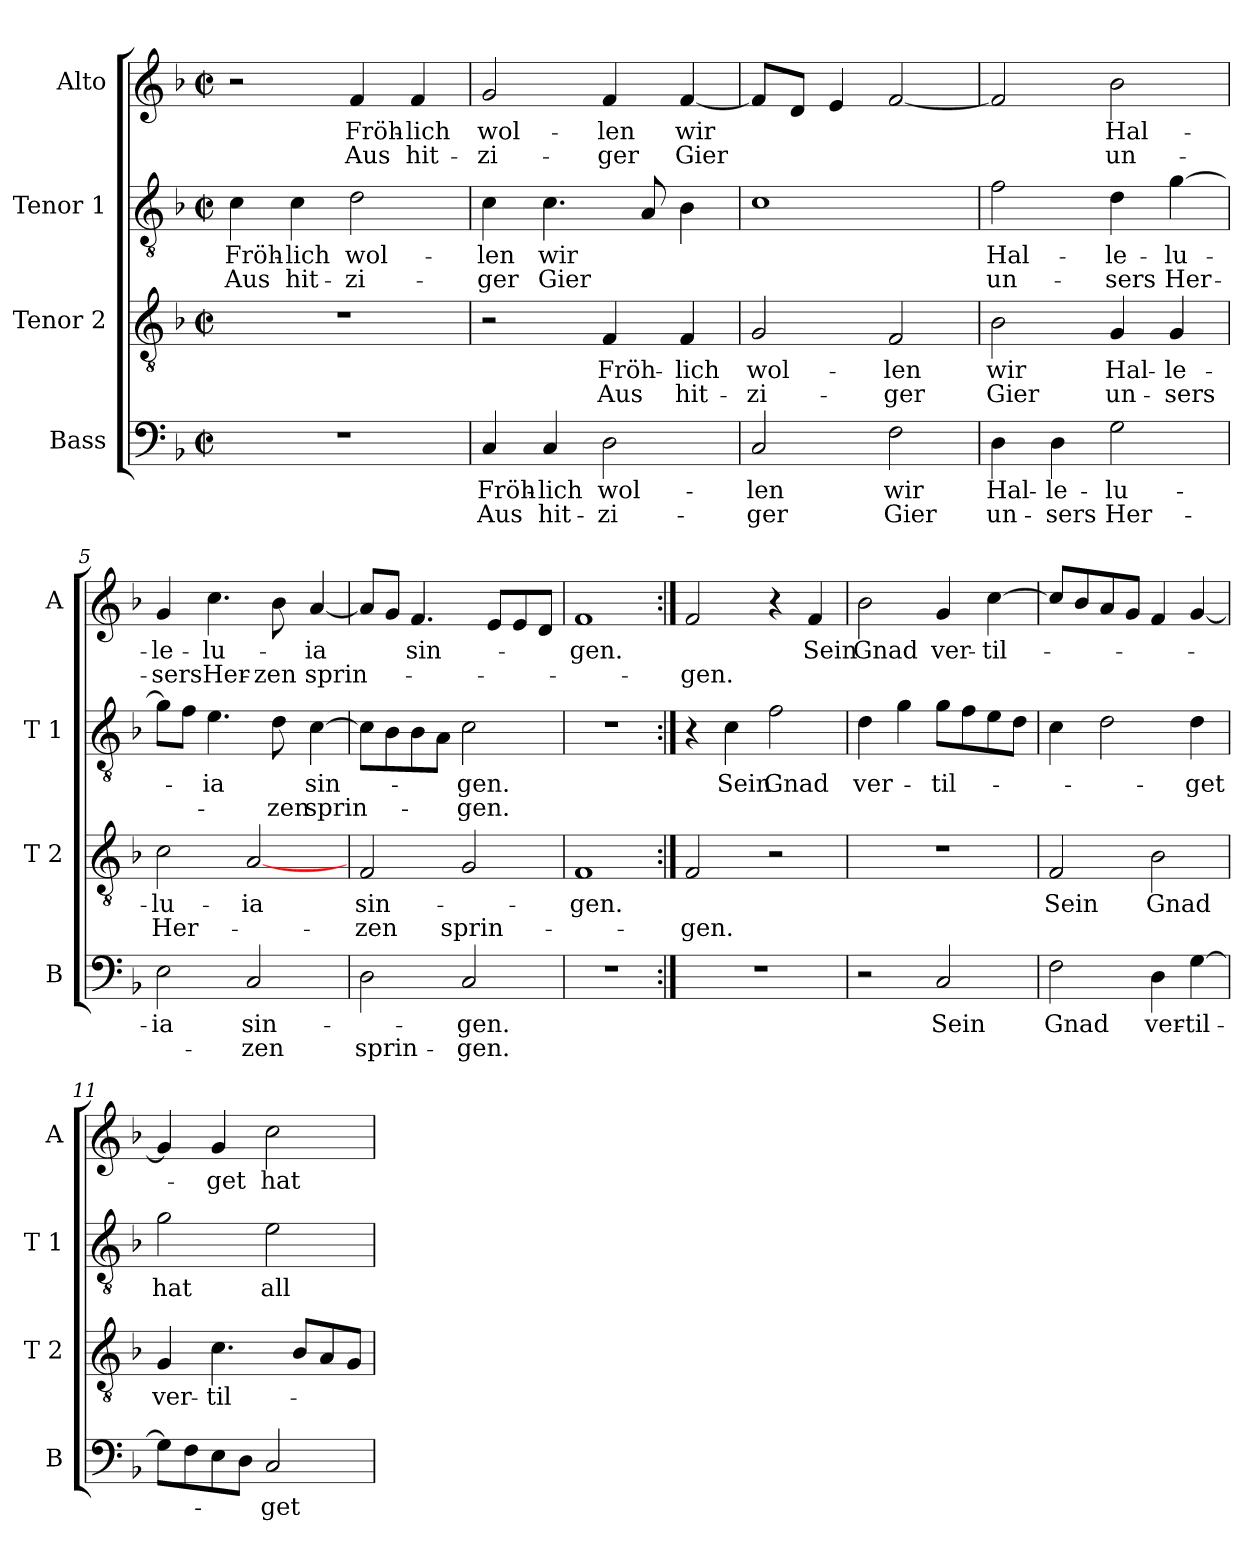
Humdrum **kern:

**kern	**text	**text	**kern	**text	**text	**kern	**text	**text	**kern	**text	**text
*part4	*part4	*part4	*part3	*part3	*part3	*part2	*part2	*part2	*part1	*part1	*part1
*staff4	*staff4	*staff4	*staff3	*staff3	*staff3	*staff2	*staff2	*staff2	*staff1	*staff1	*staff1
*I"Bass	*	*	*I"Tenor 2	*	*	*I"Tenor 1	*	*	*I"Alto	*	*
*I'B	*	*	*I'T 2	*	*	*I'T 1	*	*	*I'A	*	*
*clefF4	*	*	*clefGv2	*	*	*clefGv2	*	*	*clefG2	*	*
*k[b-]	*	*	*k[b-]	*	*	*k[b-]	*	*	*k[b-]	*	*
*F:	*	*	*F:	*	*	*F:	*	*	*F:	*	*
*M2/2	*	*	*M2/2	*	*	*M2/2	*	*	*M2/2	*	*
*met(c|)	*	*	*met(c|)	*	*	*met(c|)	*	*	*met(c|)	*	*
=1	=1	=1	=1	=1	=1	=1	=1	=1	=1	=1	=1
!	!	!	!	!	!	!	!LO:LY:b	!LO:LY:b	!	!	!
1r	.	.	1r	.	.	4c\	Fröh-	Aus	2r	.	.
!	!	!	!	!	!	!	!LO:LY:b	!LO:LY:b	!	!	!
.	.	.	.	.	.	4c\	-lich	hit-	.	.	.
!	!	!	!	!	!	!	!LO:LY:b	!LO:LY:b	!	!LO:LY:b	!LO:LY:b
.	.	.	.	.	.	2d\	wol-	-zi-	4f/	Fröh-	Aus
!	!	!	!	!	!	!	!	!	!	!LO:LY:b	!LO:LY:b
.	.	.	.	.	.	.	.	.	4f/	-lich	hit-
=2	=2	=2	=2	=2	=2	=2	=2	=2	=2	=2	=2
!	!LO:LY:b	!LO:LY:b	!	!	!	!	!LO:LY:b	!LO:LY:b	!	!LO:LY:b	!LO:LY:b
4C/	Fröh-	Aus	2r	.	.	4c\	-len	-ger	2g/	wol-	-zi-
!	!LO:LY:b	!LO:LY:b	!	!	!	!	!LO:LY:b	!LO:LY:b	!	!	!
4C/	-lich	hit-	.	.	.	4.c\	wir	Gier	.	.	.
!	!LO:LY:b	!LO:LY:b	!	!LO:LY:b	!LO:LY:b	!	!	!	!	!LO:LY:b	!LO:LY:b
2D\	wol-	-zi-	4F/	Fröh-	Aus	.	.	.	4f/	-len	-ger
.	.	.	.	.	.	8A/	.	.	.	.	.
!	!	!	!	!LO:LY:b	!LO:LY:b	!	!	!	!	!LO:LY:b	!LO:LY:b
.	.	.	4F/	-lich	hit-	4B-\	.	.	[4f/	wir	Gier
=3	=3	=3	=3	=3	=3	=3	=3	=3	=3	=3	=3
!	!LO:LY:b	!LO:LY:b	!	!LO:LY:b	!LO:LY:b	!	!	!	!	!	!
2C/	-len	-ger	2G/	wol-	-zi-	1c	.	.	8f/L]	.	.
.	.	.	.	.	.	.	.	.	8d/J	.	.
.	.	.	.	.	.	.	.	.	4e/	.	.
!	!LO:LY:b	!LO:LY:b	!	!LO:LY:b	!LO:LY:b	!	!	!	!	!	!
2F\	wir	Gier	2F/	-len	-ger	.	.	.	[2f/	.	.
=4	=4	=4	=4	=4	=4	=4	=4	=4	=4	=4	=4
!	!LO:LY:b	!LO:LY:b	!	!LO:LY:b	!LO:LY:b	!	!LO:LY:b	!LO:LY:b	!	!	!
4D\	Hal-	un-	2B-\	wir	Gier	2f\	Hal-	un-	2f/]	.	.
!	!LO:LY:b	!LO:LY:b	!	!	!	!	!	!	!	!	!
4D\	-le-	-sers	.	.	.	.	.	.	.	.	.
!	!LO:LY:b	!LO:LY:b	!	!LO:LY:b	!LO:LY:b	!	!LO:LY:b	!LO:LY:b	!	!LO:LY:b	!LO:LY:b
2G\	-lu-	Her-	4G/	Hal-	un-	4d\	-le-	-sers	2b-\	Hal-	un-
!	!	!	!	!LO:LY:b	!LO:LY:b	!	!LO:LY:b	!LO:LY:b	!	!	!
.	.	.	4G/	-le-	-sers	[4g\	-lu-	Her-	.	.	.
=5	=5	=5	=5	=5	=5	=5	=5	=5	=5	=5	=5
!	!LO:LY:b	!	!	!LO:LY:b	!LO:LY:b	!	!	!	!	!LO:LY:b	!LO:LY:b
2E\	-ia	.	2c\	-lu-	Her-	8g\L]	.	.	4g/	-le-	-sers
.	.	.	.	.	.	8f\J	.	.	.	.	.
!	!	!	!	!	!	!	!LO:LY:b	!	!	!LO:LY:b	!LO:LY:b
.	.	.	.	.	.	4.e\	-ia	.	4.cc\	-lu-	Her-
!	!LO:LY:b	!LO:LY:b	!	!LO:LY:b	!	!	!	!	!	!	!
2C/	sin-	-zen	[2A/	-ia	.	.	.	.	.	.	.
!	!	!	!	!	!	!	!	!LO:LY:b	!	!	!LO:LY:b
.	.	.	.	.	.	8d\	.	-zen	8b-\	.	-zen
!	!	!	!	!	!	!	!LO:LY:b	!LO:LY:b	!	!LO:LY:b	!LO:LY:b
.	.	.	.	.	.	[4c\	sin-	sprin-	[4a/	-ia	sprin-
!!LO:LB:g=z
=6	=6	=6	=6	=6	=6	=6	=6	=6	=6	=6	=6
!	!	!LO:LY:b	!	!LO:LY:b	!LO:LY:b	!	!	!	!	!	!
2D\	.	sprin-	2F/	sin-	-zen	8c\L]	.	.	8a/L]	.	.
.	.	.	.	.	.	8B-\	.	.	8g/J	.	.
!	!	!	!	!	!	!	!	!	!	!LO:LY:b	!
.	.	.	.	.	.	8B-\	.	.	4.f/	sin-	.
.	.	.	.	.	.	8A\J	.	.	.	.	.
!	!LO:LY:b	!LO:LY:b	!	!	!LO:LY:b	!	!LO:LY:b	!LO:LY:b	!	!	!
2C/	-gen.	-gen.	2G/	.	sprin-	2c\	-gen.	-gen.	.	.	.
.	.	.	.	.	.	.	.	.	8e/L	.	.
.	.	.	.	.	.	.	.	.	8e/	.	.
.	.	.	.	.	.	.	.	.	8d/J	.	.
=7	=7	=7	=7	=7	=7	=7	=7	=7	=7	=7	=7
!	!	!	!	!LO:LY:b	!	!	!	!	!	!LO:LY:b	!
1r	.	.	1F	-gen.	.	1r	.	.	1f	-gen.	.
=8:|!	=8:|!	=8:|!	=8:|!	=8:|!	=8:|!	=8:|!	=8:|!	=8:|!	=8:|!	=8:|!	=8:|!
!	!	!	!	!	!LO:LY:b	!	!	!	!	!	!LO:LY:b
1r	.	.	2F/	.	-gen.	4r	.	.	2f/	.	-gen.
!	!	!	!	!	!	!	!LO:LY:b	!	!	!	!
.	.	.	.	.	.	4c\	Sein	.	.	.	.
!	!	!	!	!	!	!	!LO:LY:b	!	!	!	!
.	.	.	2r	.	.	2f\	Gnad	.	4r	.	.
!	!	!	!	!	!	!	!	!	!	!LO:LY:b	!
.	.	.	.	.	.	.	.	.	4f/	Sein	.
=9	=9	=9	=9	=9	=9	=9	=9	=9	=9	=9	=9
!	!	!	!	!	!	!	!LO:LY:b	!	!	!LO:LY:b	!
2r	.	.	1r	.	.	4d\	ver-	.	2b-\	Gnad	.
.	.	.	.	.	.	4g\	.	.	.	.	.
!	!LO:LY:b	!	!	!	!	!	!LO:LY:b	!	!	!LO:LY:b	!
2C/	Sein	.	.	.	.	8g\L	-til-	.	4g/	ver-	.
.	.	.	.	.	.	8f\	.	.	.	.	.
!	!	!	!	!	!	!	!	!	!	!LO:LY:b	!
.	.	.	.	.	.	8e\	.	.	[4cc\	-til-	.
.	.	.	.	.	.	8d\J	.	.	.	.	.
=10	=10	=10	=10	=10	=10	=10	=10	=10	=10	=10	=10
!	!LO:LY:b	!	!	!LO:LY:b	!	!	!	!	!	!	!
2F\	Gnad	.	2F/	Sein	.	4c\	.	.	8cc/L]	.	.
.	.	.	.	.	.	.	.	.	8b-/	.	.
.	.	.	.	.	.	2d\	.	.	8a/	.	.
.	.	.	.	.	.	.	.	.	8g/J	.	.
!	!LO:LY:b	!	!	!LO:LY:b	!	!	!	!	!	!	!
4D\	ver-	.	2B-\	Gnad	.	.	.	.	4f/	.	.
!	!LO:LY:b	!	!	!	!	!	!LO:LY:b	!	!	!	!
[4G\	-til-	.	.	.	.	4d\	-get	.	[4g/	.	.
!!LO:PB:g=z
=11	=11	=11	=11	=11	=11	=11	=11	=11	=11	=11	=11
!	!	!	!	!LO:LY:b	!	!	!LO:LY:b	!	!	!	!
8G\L]	.	.	4G/	ver-	.	2g\	hat	.	4g/]	.	.
8F\	.	.	.	.	.	.	.	.	.	.	.
!	!	!	!	!LO:LY:b	!	!	!	!	!	!LO:LY:b	!
8E\	.	.	4.c\	-til-	.	.	.	.	4g/	-get	.
8D\J	.	.	.	.	.	.	.	.	.	.	.
!	!LO:LY:b	!	!	!	!	!	!LO:LY:b	!	!	!LO:LY:b	!
2C/	-get	.	.	.	.	2e\	all	.	2cc\	hat	.
.	.	.	8B-/L	.	.	.	.	.	.	.	.
.	.	.	8A/	.	.	.	.	.	.	.	.
.	.	.	8G/J	.	.	.	.	.	.	.	.
=	=	=	=	=	=	=	=	=	=	=	=
*-	*-	*-	*-	*-	*-	*-	*-	*-	*-	*-	*-
